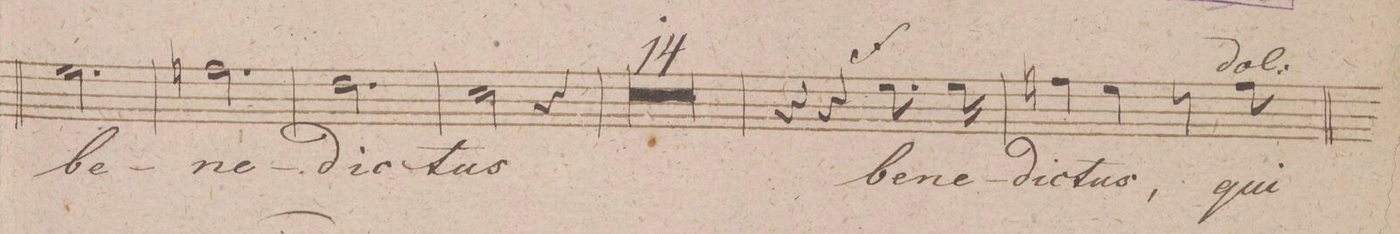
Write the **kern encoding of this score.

**kern	**text	**dynam
*I"Soprano.	*	*
*clefC1	*	*
*k[f#c#g#]	*	*
*M3/4	*	*
2.cc#\	be-	.
=59	=59	=59
2.ddn\	-ne-	.
=60	=60	=60
2.b\	-dic-	.
=61	=61	=61
2a\	-tus	.
4r	.	.
=62	=62	=62
2.r	.	.
=63	=63	=63
2.r	.	.
=64	=64	=64
2.r	.	.
=65	=65	=65
2.r	.	.
=66	=66	=66
2.r	.	.
=67	=67	=67
2.r	.	.
=68	=68	=68
2.r	.	.
=69	=69	=69
2.r	.	.
=70	=70	=70
2.r	.	.
=71	=71	=71
2.r	.	.
=72	=72	=72
2.r	.	.
=73	=73	=73
2.r	.	.
=74	=74	=74
2.r	.	.
=75	=75	=75
2.r	.	.
=76	=76	=76
4r	.	.
4r	.	.
8.cc#\	be-	f
16cc#\	-ne-	.
=77	=77	=77
4ddn\	-dic-	.
4cc#\	-tus,	.
8r	.	.
8dd\	qui	.
=78	=78	=78
*-	*-	*-
